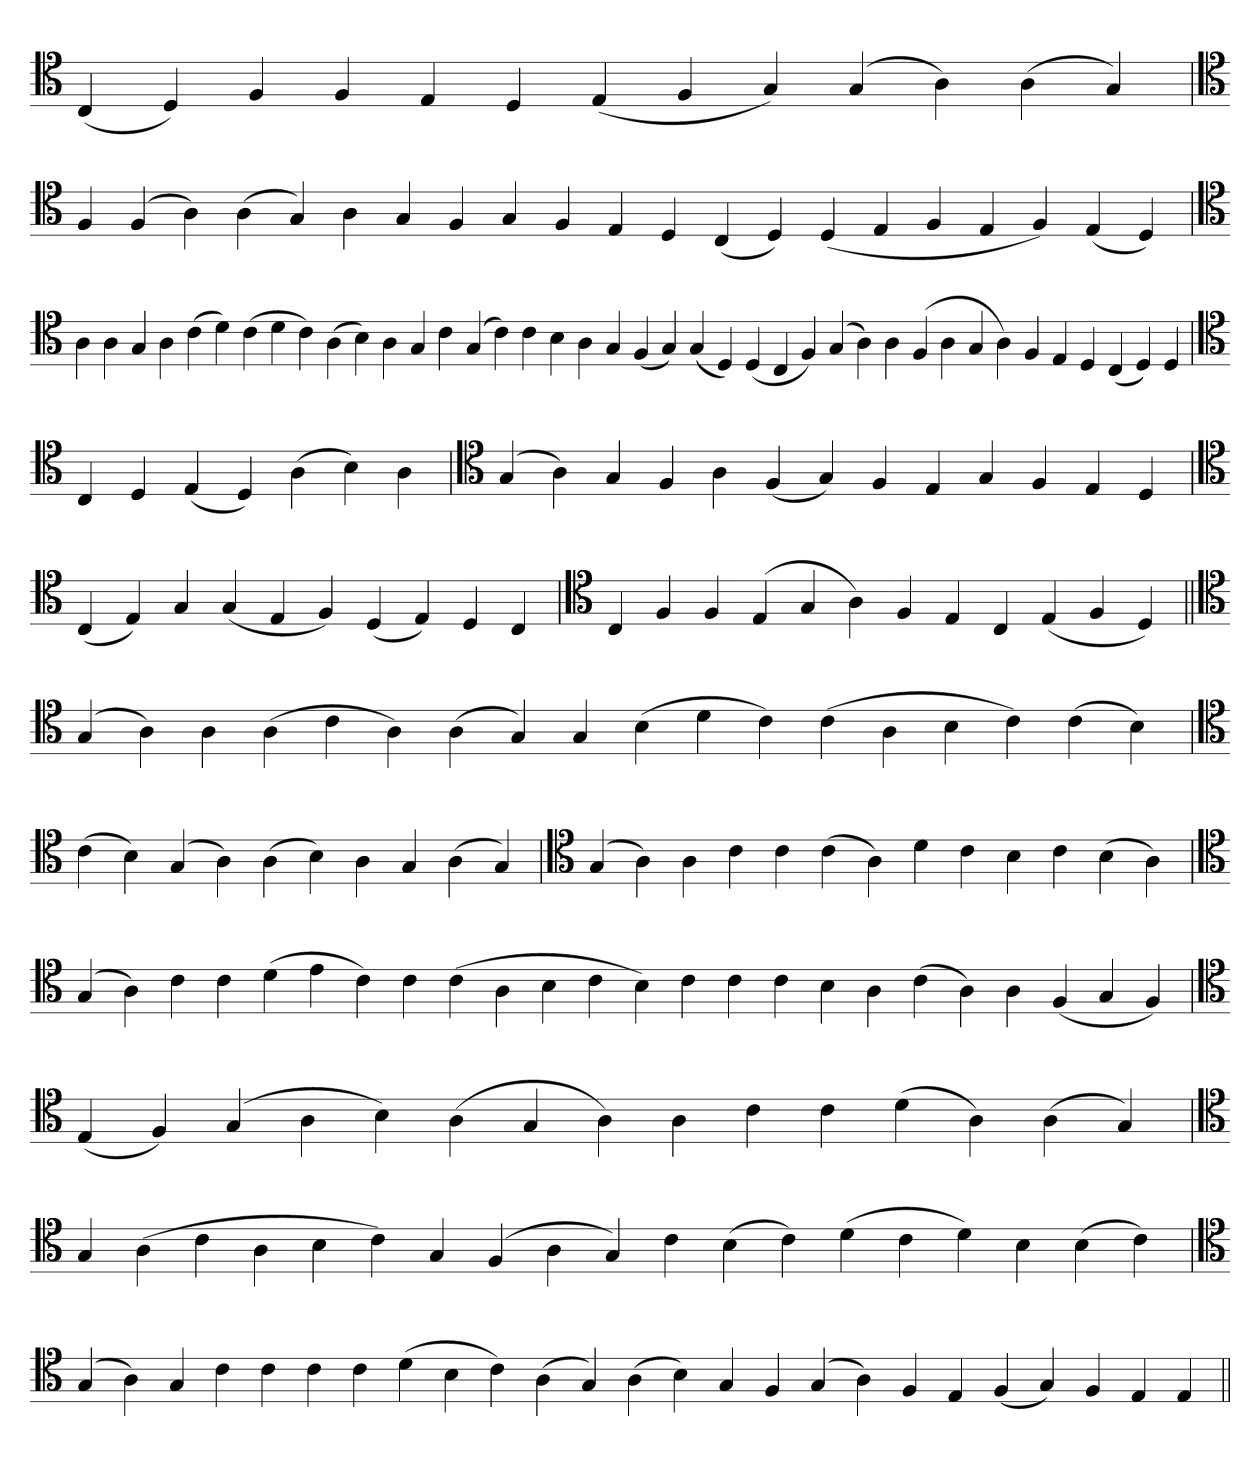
**kern
*part1
*staff1
*clefC4
=
(4C
4D)
4F
4F
4E
4D
(4E
4F
4G)
(4G
4A)
(4A
4G)
=`
*clefC4
4F
(4F
4A)
(4A
4G)
4A
4G
4F
4G
4F
4E
4D
(4C
4D)
(4D
4E
4F
4E
4F)
(4E
4D)
=
*clefC4
4A
4A
4G
4A
(4c
4d)
(4c
4d
4c)
(4A
4B)
4A
4G
4c
(4G
4c)
4c
4B
4A
4G
(4F
4G)
(4G
4D)
(4D
4C
4F)
(4G
4A)
4A
(4F
4A
4G
4A)
4F
4E
4D
(4C
4D)
4D
=`
*clefC4
4C
4D
(4E
4D)
(4A
4B)
4A
=`
*clefC4
(4G
4A)
4G
4F
4A
(4F
4G)
4F
4E
4G
4F
4E
4D
='
*clefC4
(4C
4E)
4G
(4G
4E
4F)
(4D
4E)
4D
4C
=`
*clefC4
4C
4F
4F
(4E
4G
4A)
4F
4E
4C
(4E
4F
4D)
=||
*clefC4
(4G
4A)
4A
(4A
4c
4A)
(4A
4G)
4G
(4B
4d
4c)
(4c
4A
4B
4c)
(4c
4B)
=`
*clefC4
(4c
4B)
(4G
4A)
(4A
4B)
4A
4G
(4A
4G)
='
*clefC4
(4G
4A)
4A
4c
4c
(4c
4A)
4d
4c
4B
4c
(4B
4A)
=`
*clefC4
(4G
4A)
4c
4c
(4d
4e
4c)
4c
(4c
4A
4B
4c
4B)
4c
4c
4c
4B
4A
(4c
4A)
4A
(4F
4G
4F)
=
*clefC4
(4E
4F)
(4G
4A
4B)
(4A
4G
4A)
4A
4c
4c
(4d
4A)
(4A
4G)
='
*clefC4
4G
(4A
4c
4A
4B
4c)
4G
(4F
4A
4G)
4c
(4B
4c)
(4d
4c
4d)
4B
(4B
4c)
='
*clefC4
(4G
4A)
4G
4c
4c
4c
4c
(4d
4B
4c)
(4A
4G)
(4A
4B)
4G
4F
(4G
4A)
4F
4E
(4F
4G)
4F
4E
4E
=||
*-
